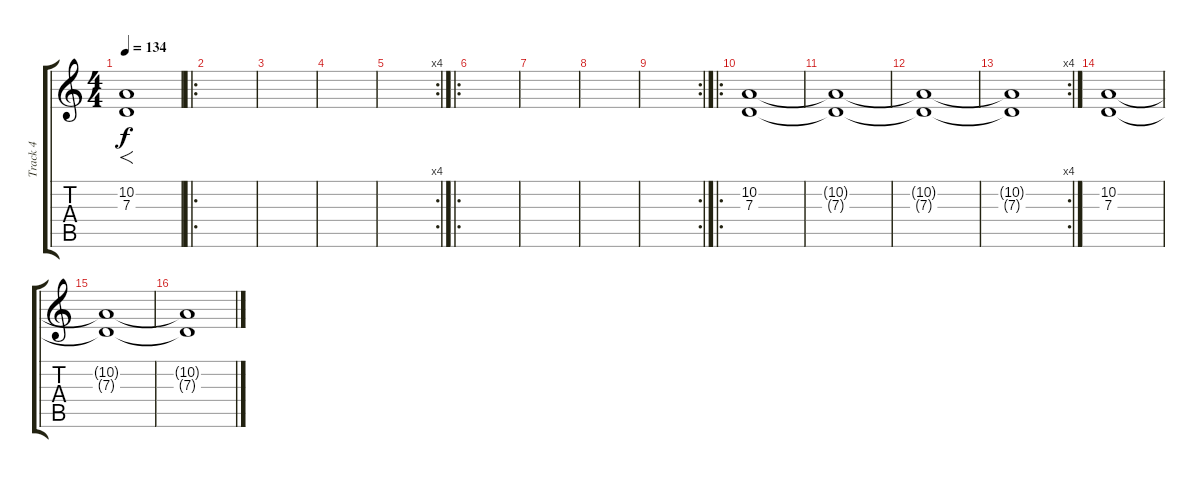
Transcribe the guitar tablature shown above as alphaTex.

\track ("Track 4" "Track 4") {instrument violin}
\staff {score tabs}
\tuning (E4 B3 G3 D3 A2 E2) {hide}
\ts (4 4)
\tempo 134
\clef g2
\ks c
(10.2 7.3).1{f dy f} |
\ro
|
|
|
\rc 4
|
\ro
|
|
|
\rc 2
|
\ro
(10.2 7.3).1 |
(10.2{t} 7.3{t}).1 |
(10.2{t} 7.3{t}).1 |
\rc 4
(10.2{t} 7.3{t}).1 |
(10.2 7.3).1 |
(10.2{t} 7.3{t}).1 |
(10.2{t} 7.3{t}).1
